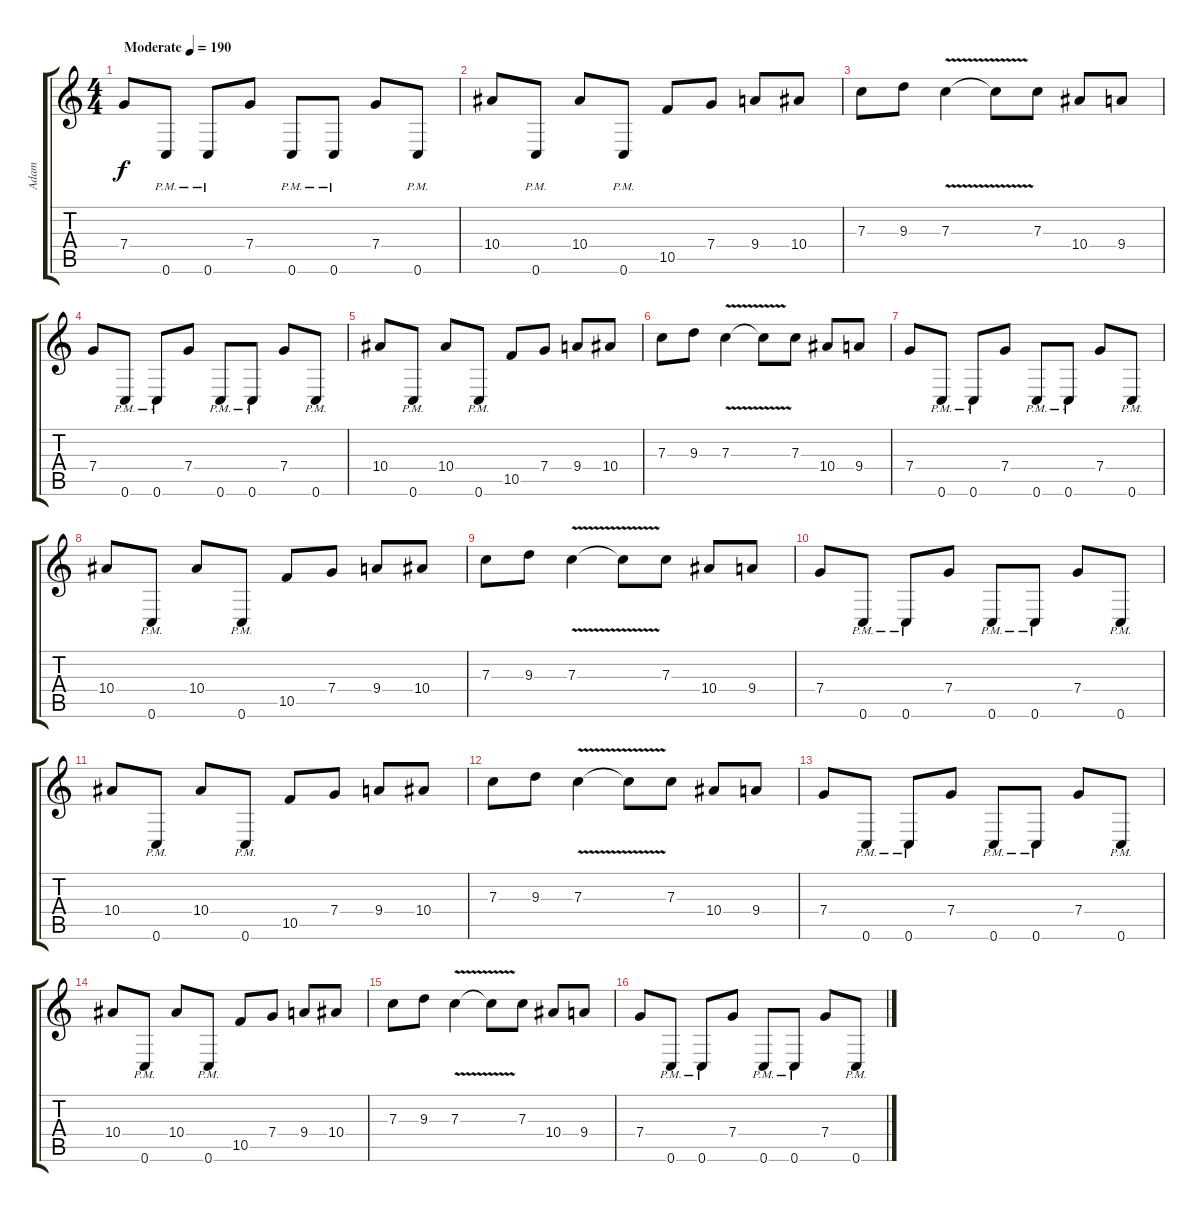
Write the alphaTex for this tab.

\track ("Adam " "Adam ") {instrument distortionguitar}
\staff {score tabs}
\tuning (D4 A3 F3 C3 G2 C2) {hide}
\ts (4 4)
\tempo (190 "Moderate")
\clef g2
\ks c
7.4.8{dy f instrument distortionguitar} 0.6{pm}.8 0.6{pm}.8 7.4.8 0.6{pm}.8 0.6{pm}.8 7.4.8 0.6{pm}.8 |
10.4.8 0.6{pm}.8 10.4.8 0.6{pm}.8 10.5.8 7.4.8 9.4.8 10.4.8 |
7.3.8 9.3.8 7.3{v}.4 7.3{t}.8 7.3.8 10.4.8 9.4.8 |
7.4.8 0.6{pm}.8 0.6{pm}.8 7.4.8 0.6{pm}.8 0.6{pm}.8 7.4.8 0.6{pm}.8 |
10.4.8 0.6{pm}.8 10.4.8 0.6{pm}.8 10.5.8 7.4.8 9.4.8 10.4.8 |
7.3.8 9.3.8 7.3{v}.4 7.3{t}.8 7.3.8 10.4.8 9.4.8 |
7.4.8 0.6{pm}.8 0.6{pm}.8 7.4.8 0.6{pm}.8 0.6{pm}.8 7.4.8 0.6{pm}.8 |
10.4.8 0.6{pm}.8 10.4.8 0.6{pm}.8 10.5.8 7.4.8 9.4.8 10.4.8 |
7.3.8 9.3.8 7.3{v}.4 7.3{t}.8 7.3.8 10.4.8 9.4.8 |
7.4.8 0.6{pm}.8 0.6{pm}.8 7.4.8 0.6{pm}.8 0.6{pm}.8 7.4.8 0.6{pm}.8 |
10.4.8 0.6{pm}.8 10.4.8 0.6{pm}.8 10.5.8 7.4.8 9.4.8 10.4.8 |
7.3.8 9.3.8 7.3{v}.4 7.3{t}.8 7.3.8 10.4.8 9.4.8 |
7.4.8 0.6{pm}.8 0.6{pm}.8 7.4.8 0.6{pm}.8 0.6{pm}.8 7.4.8 0.6{pm}.8 |
10.4.8 0.6{pm}.8 10.4.8 0.6{pm}.8 10.5.8 7.4.8 9.4.8 10.4.8 |
7.3.8 9.3.8 7.3{v}.4 7.3{t}.8 7.3.8 10.4.8 9.4.8 |
7.4.8 0.6{pm}.8 0.6{pm}.8 7.4.8 0.6{pm}.8 0.6{pm}.8 7.4.8 0.6{pm}.8
